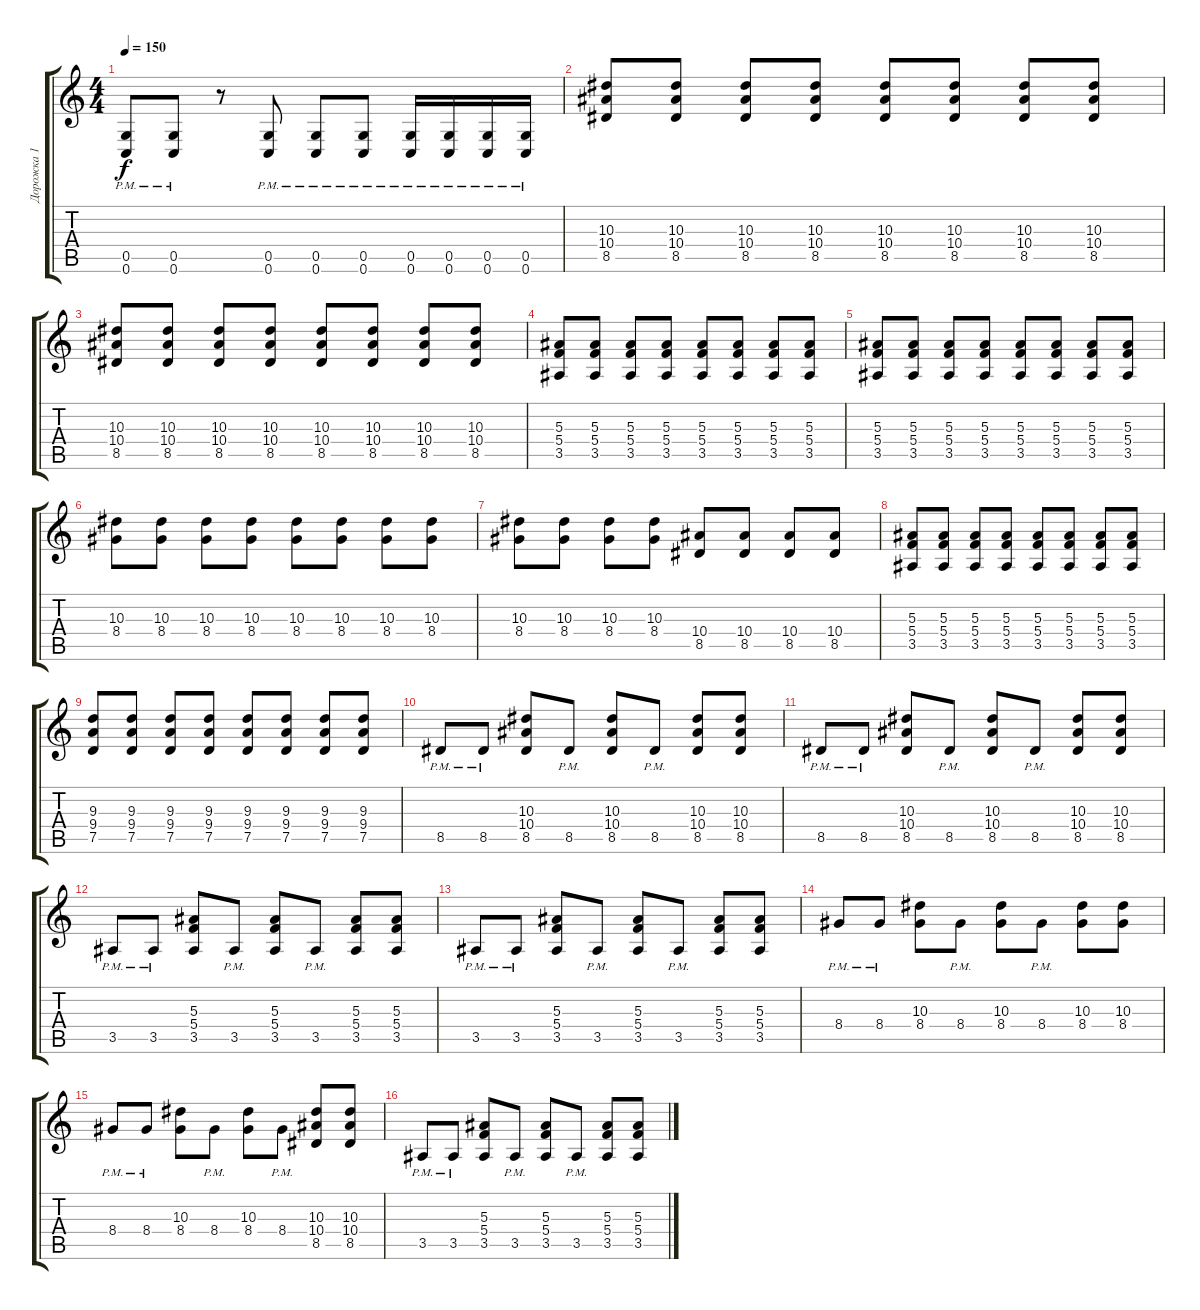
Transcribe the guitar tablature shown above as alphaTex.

\track ("Дорожка 1" "Дорожка 1") {instrument distortionguitar}
\staff {score tabs}
\tuning (D4 A3 F3 C3 G2 C2) {hide}
\ts (4 4)
\tempo 150
\clef g2
\ks c
(0.5{pm} 0.6{pm}).8{dy f} (0.5{pm} 0.6{pm}).8 r.8 (0.5{pm} 0.6{pm}).8 (0.5{pm} 0.6{pm}).8 (0.5{pm} 0.6{pm}).8 (0.5{pm} 0.6{pm}).16 (0.5{pm} 0.6{pm}).16 (0.5{pm} 0.6{pm}).16 (0.5{pm} 0.6{pm}).16 |
(10.3 10.4 8.5).8{instrument electricguitarclean} (10.3 10.4 8.5).8 (10.3 10.4 8.5).8 (10.3 10.4 8.5).8 (10.3 10.4 8.5).8 (10.3 10.4 8.5).8 (10.3 10.4 8.5).8 (10.3 10.4 8.5).8 |
(10.3 10.4 8.5).8{instrument electricguitarclean} (10.3 10.4 8.5).8 (10.3 10.4 8.5).8 (10.3 10.4 8.5).8 (10.3 10.4 8.5).8 (10.3 10.4 8.5).8 (10.3 10.4 8.5).8 (10.3 10.4 8.5).8 |
(5.3 5.4 3.5).8{instrument distortionguitar} (5.3 5.4 3.5).8 (5.3 5.4 3.5).8 (5.3 5.4 3.5).8 (5.3 5.4 3.5).8 (5.3 5.4 3.5).8 (5.3 5.4 3.5).8 (5.3 5.4 3.5).8 |
(5.3 5.4 3.5).8 (5.3 5.4 3.5).8 (5.3 5.4 3.5).8 (5.3 5.4 3.5).8 (5.3 5.4 3.5).8 (5.3 5.4 3.5).8 (5.3 5.4 3.5).8 (5.3 5.4 3.5).8 |
(10.3 8.4).8 (10.3 8.4).8 (10.3 8.4).8 (10.3 8.4).8 (10.3 8.4).8 (10.3 8.4).8 (10.3 8.4).8 (10.3 8.4).8 |
(10.3 8.4).8 (10.3 8.4).8 (10.3 8.4).8 (10.3 8.4).8 (10.4 8.5).8 (10.4 8.5).8 (10.4 8.5).8 (10.4 8.5).8 |
(5.3 5.4 3.5).8 (5.3 5.4 3.5).8 (5.3 5.4 3.5).8 (5.3 5.4 3.5).8 (5.3 5.4 3.5).8 (5.3 5.4 3.5).8 (5.3 5.4 3.5).8 (5.3 5.4 3.5).8 |
(9.3 9.4 7.5).8 (9.3 9.4 7.5).8 (9.3 9.4 7.5).8 (9.3 9.4 7.5).8 (9.3 9.4 7.5).8 (9.3 9.4 7.5).8 (9.3 9.4 7.5).8 (9.3 9.4 7.5).8 |
8.5{pm}.8 8.5{pm}.8 (10.3 10.4 8.5).8 8.5{pm}.8 (10.3 10.4 8.5).8 8.5{pm}.8 (10.3 10.4 8.5).8 (10.3 10.4 8.5).8 |
8.5{pm}.8 8.5{pm}.8 (10.3 10.4 8.5).8 8.5{pm}.8 (10.3 10.4 8.5).8 8.5{pm}.8 (10.3 10.4 8.5).8 (10.3 10.4 8.5).8 |
3.5{pm}.8 3.5{pm}.8 (5.3 5.4 3.5).8 3.5{pm}.8 (5.3 5.4 3.5).8 3.5{pm}.8 (5.3 5.4 3.5).8 (5.3 5.4 3.5).8 |
3.5{pm}.8 3.5{pm}.8 (5.3 5.4 3.5).8 3.5{pm}.8 (5.3 5.4 3.5).8 3.5{pm}.8 (5.3 5.4 3.5).8 (5.3 5.4 3.5).8 |
8.4{pm}.8 8.4{pm}.8 (10.3 8.4).8 8.4{pm}.8 (10.3 8.4).8 8.4{pm}.8 (10.3 8.4).8 (10.3 8.4).8 |
8.4{pm}.8 8.4{pm}.8 (10.3 8.4).8 8.4{pm}.8 (10.3 8.4).8 8.4{pm}.8 (10.3 10.4 8.5).8 (10.3 10.4 8.5).8 |
3.5{pm}.8 3.5{pm}.8 (5.3 5.4 3.5).8 3.5{pm}.8 (5.3 5.4 3.5).8 3.5{pm}.8 (5.3 5.4 3.5).8 (5.3 5.4 3.5).8
